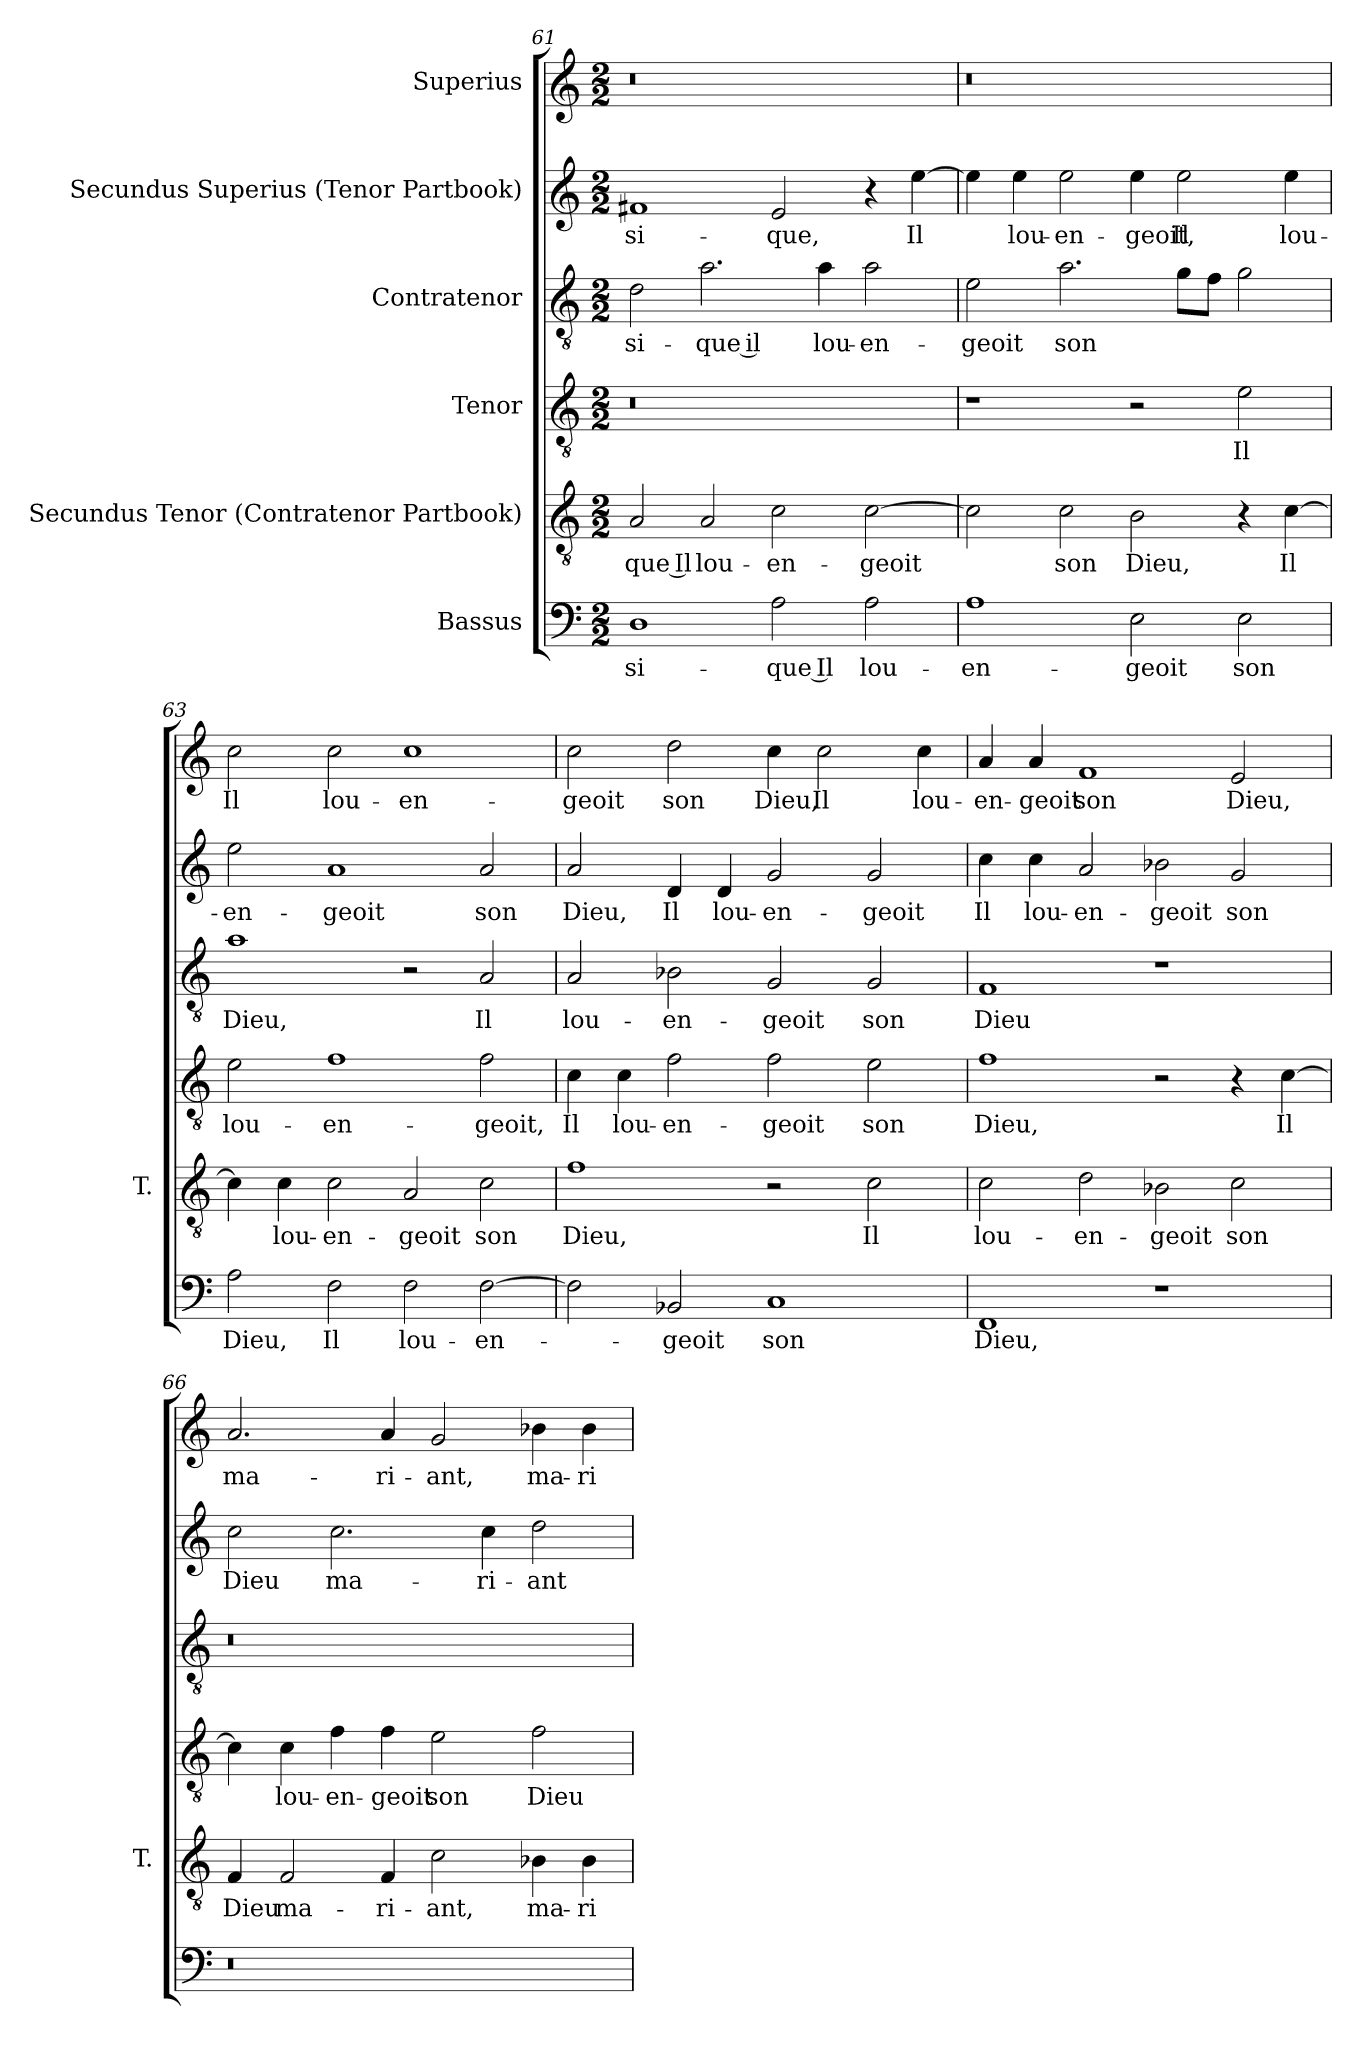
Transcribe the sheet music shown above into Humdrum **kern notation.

**kern	**text	**kern	**text	**kern	**text	**kern	**text	**kern	**text	**kern	**text
*part6	*part6	*part5	*part5	*part4	*part4	*part3	*part3	*part2	*part2	*part1	*part1
*staff6	*staff6	*staff5	*staff5	*staff4	*staff4	*staff3	*staff3	*staff2	*staff2	*staff1	*staff1
*I"Bassus	*	*I"Secundus Tenor (Contratenor Partbook)	*	*I"Tenor	*	*I"Contratenor	*	*I"Secundus Superius (Tenor Partbook)	*	*I"Superius	*
*	*	*I'T.	*	*	*	*	*	*	*	*	*
*clefF4	*	*clefGv2	*	*clefGv2	*	*clefGv2	*	*clefG2	*	*clefG2	*
*	*	*ITrd7c12	*	*ITrd7c12	*	*ITrd7c12	*	*	*	*	*
*k[]	*	*k[]	*	*k[]	*	*k[]	*	*k[]	*	*k[]	*
*C:	*	*C:	*	*C:	*	*C:	*	*C:	*	*C:	*
*M2/2	*	*M2/2	*	*M2/2	*	*M2/2	*	*M2/2	*	*M2/2	*
=61	=61	=61	=61	=61	=61	=61	=61	=61	=61	=61	=61
!	!	!	!	!LO:N:vis=0	!	!	!	!	!	!LO:N:vis=0	!
1D\	-si-	2AA/	-que Il	1r	.	2D\	-si-	1f#X/	-si-	1r	.
.	.	2AA/	lou-	.	.	2.A\	-que il	.	.	.	.
2A\	-que Il	2C\	-en-	1ryy	.	.	.	2e/	-que,	1ryy	.
.	.	.	.	.	.	4A\	lou-	.	.	.	.
2A\	lou-	[2C\	-geoit	.	.	2A\	-en-	4r	.	.	.
.	.	.	.	.	.	.	.	[4ee\	Il	.	.
!!LO:LB:g=z
=62	=62	=62	=62	=62	=62	=62	=62	=62	=62	=62	=62
!	!	!	!	!	!	!	!	!	!	!LO:N:vis=0	!
1A\	-en-	2C\]	.	1r	.	2E\	-geoit	4ee\]	.	1r	.
.	.	.	.	.	.	.	.	4ee\	lou-	.	.
.	.	2C\	son	.	.	2.A\	son	2ee\	-en-	.	.
2E\	-geoit	2BB\	Dieu,	2r	.	.	.	4ee\	-geoit,	1ryy	.
.	.	.	.	.	.	8G\L	.	2ee\	Il	.	.
.	.	.	.	.	.	8F\J	.	.	.	.	.
2E\	son	4r	.	2E\	Il	2G\	.	.	.	.	.
.	.	[4C\	Il	.	.	.	.	4ee\	lou-	.	.
=63	=63	=63	=63	=63	=63	=63	=63	=63	=63	=63	=63
2A\	Dieu,	4C\]	.	2E\	lou-	1A\	Dieu,	2ee\	-en-	2cc\	Il
.	.	4C\	lou-	.	.	.	.	.	.	.	.
2F\	Il	2C\	-en-	1F\	-en-	.	.	1a/	-geoit	2cc\	lou-
2F\	lou-	2AA/	-geoit	.	.	2r	.	.	.	1cc\	-en-
[2F\	-en-	2C\	son	2F\	-geoit,	2AA/	Il	2a/	son	.	.
=64	=64	=64	=64	=64	=64	=64	=64	=64	=64	=64	=64
2F\]	.	1F\	Dieu,	4C\	Il	2AA/	lou-	2a/	Dieu,	2cc\	-geoit
.	.	.	.	4C\	lou-	.	.	.	.	.	.
2BB-X/	-geoit	.	.	2F\	-en-	2BB-X\	-en-	4d/	Il	2dd\	son
.	.	.	.	.	.	.	.	4d/	lou-	.	.
1C/	son	2r	.	2F\	-geoit	2GG/	-geoit	2g/	-en-	4cc\	Dieu,
.	.	.	.	.	.	.	.	.	.	2cc\	Il
.	.	2C\	Il	2E\	son	2GG/	son	2g/	-geoit	.	.
.	.	.	.	.	.	.	.	.	.	4cc\	lou-
!!LO:PB:g=z
=65	=65	=65	=65	=65	=65	=65	=65	=65	=65	=65	=65
1FF/	Dieu,	2C\	lou-	1F\	Dieu,	1FF/	Dieu	4cc\	Il	4a/	-en-
.	.	.	.	.	.	.	.	4cc\	lou-	4a/	-geoit
.	.	2D\	-en-	.	.	.	.	2a/	-en-	1f/	son
1r	.	2BB-X\	-geoit	2r	.	1r	.	2b-X\	-geoit	.	.
.	.	2C\	son	4r	.	.	.	2g/	son	2e/	Dieu,
.	.	.	.	[4C\	Il	.	.	.	.	.	.
=66	=66	=66	=66	=66	=66	=66	=66	=66	=66	=66	=66
!LO:N:vis=0	!	!	!	!	!	!LO:N:vis=0	!	!	!	!	!
1r	.	4FF/	Dieu	4C\]	.	1r	.	2cc\	Dieu	2.a/	ma-
.	.	2FF/	ma-	4C\	lou-	.	.	.	.	.	.
.	.	.	.	4F\	-en-	.	.	2.cc\	ma-	.	.
.	.	4FF/	-ri-	4F\	-geoit	.	.	.	.	4a/	-ri-
1ryy	.	2C\	-ant,	2E\	son	1ryy	.	.	.	2g/	-ant,
.	.	.	.	.	.	.	.	4cc\	-ri-	.	.
.	.	4BB-X\	ma-	2F\	Dieu	.	.	2dd\	-ant	4b-X\	ma-
.	.	4BB-\	-ri-	.	.	.	.	.	.	4b-\	-ri-
=	=	=	=	=	=	=	=	=	=	=	=
*-	*-	*-	*-	*-	*-	*-	*-	*-	*-	*-	*-
